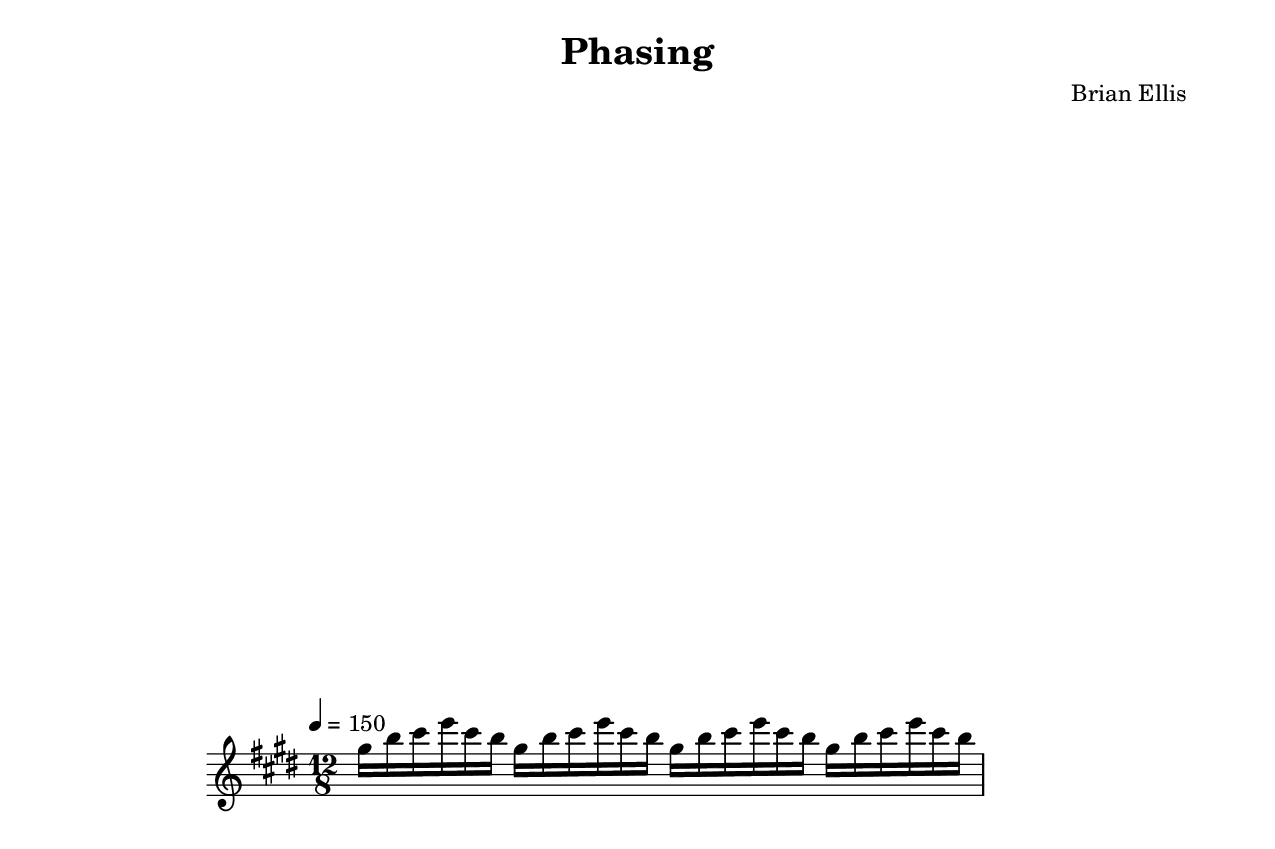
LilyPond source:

\version "2.18.2"
		
#(set-default-paper-size "letter" 'portrait)
#(set-global-staff-size 20)

\paper{
  indent = 2\cm
  left-margin = 1.5\cm
  right-margin = 1.5\cm
  top-margin = 2\cm
  bottom-margin = 1.5\cm
  ragged-last-bottom = ##f
  ragged-bottom = ##f

}


\header{
title ="Phasing"
composer = "Brian Ellis"
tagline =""
}
\score{
\midi {}
\layout {}

\new Staff
	\relative c'' {
\time 12/8
\tempo 4 = 150
\key e \major
gis'16 b cis e cis b 
gis b cis e cis b 
gis b cis e cis b 
gis b cis e cis b 

}

}